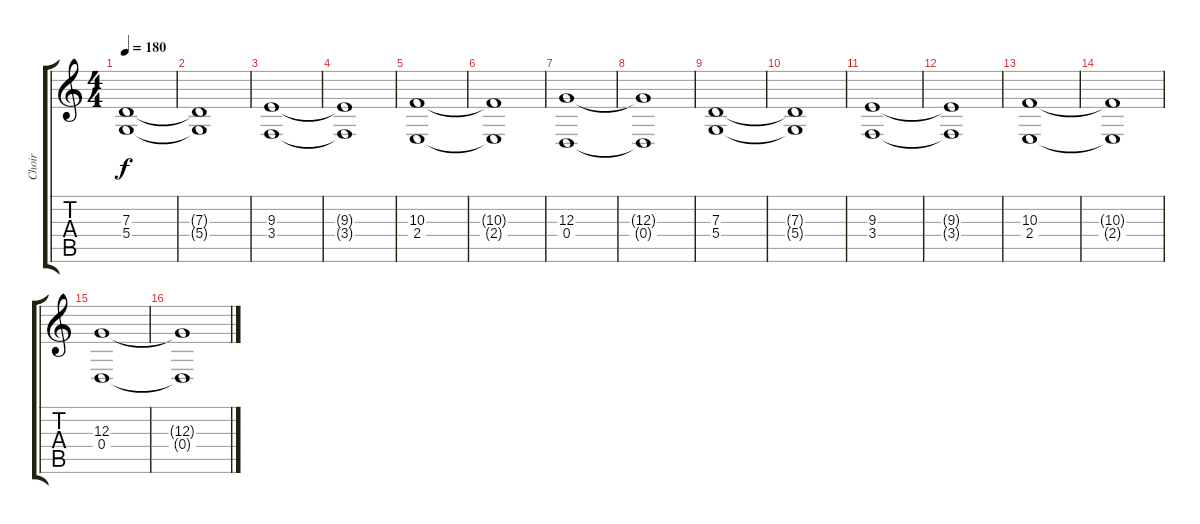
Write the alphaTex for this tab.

\track ("Choir" "Choir") {instrument choiraahs}
\staff {score tabs}
\tuning (E4 B3 G3 D3 A2 E2) {hide}
\ts (4 4)
\tempo 180
\clef g2
\ks c
(7.3 5.4).1{dy f instrument choiraahs} |
(7.3{t} 5.4{t}).1 |
(9.3 3.4).1 |
(9.3{t} 3.4{t}).1 |
(10.3 2.4).1 |
(10.3{t} 2.4{t}).1 |
(12.3 0.4).1 |
(12.3{t} 0.4{t}).1 |
(7.3 5.4).1 |
(7.3{t} 5.4{t}).1 |
(9.3 3.4).1 |
(9.3{t} 3.4{t}).1 |
(10.3 2.4).1 |
(10.3{t} 2.4{t}).1 |
(12.3 0.4).1 |
(12.3{t} 0.4{t}).1
